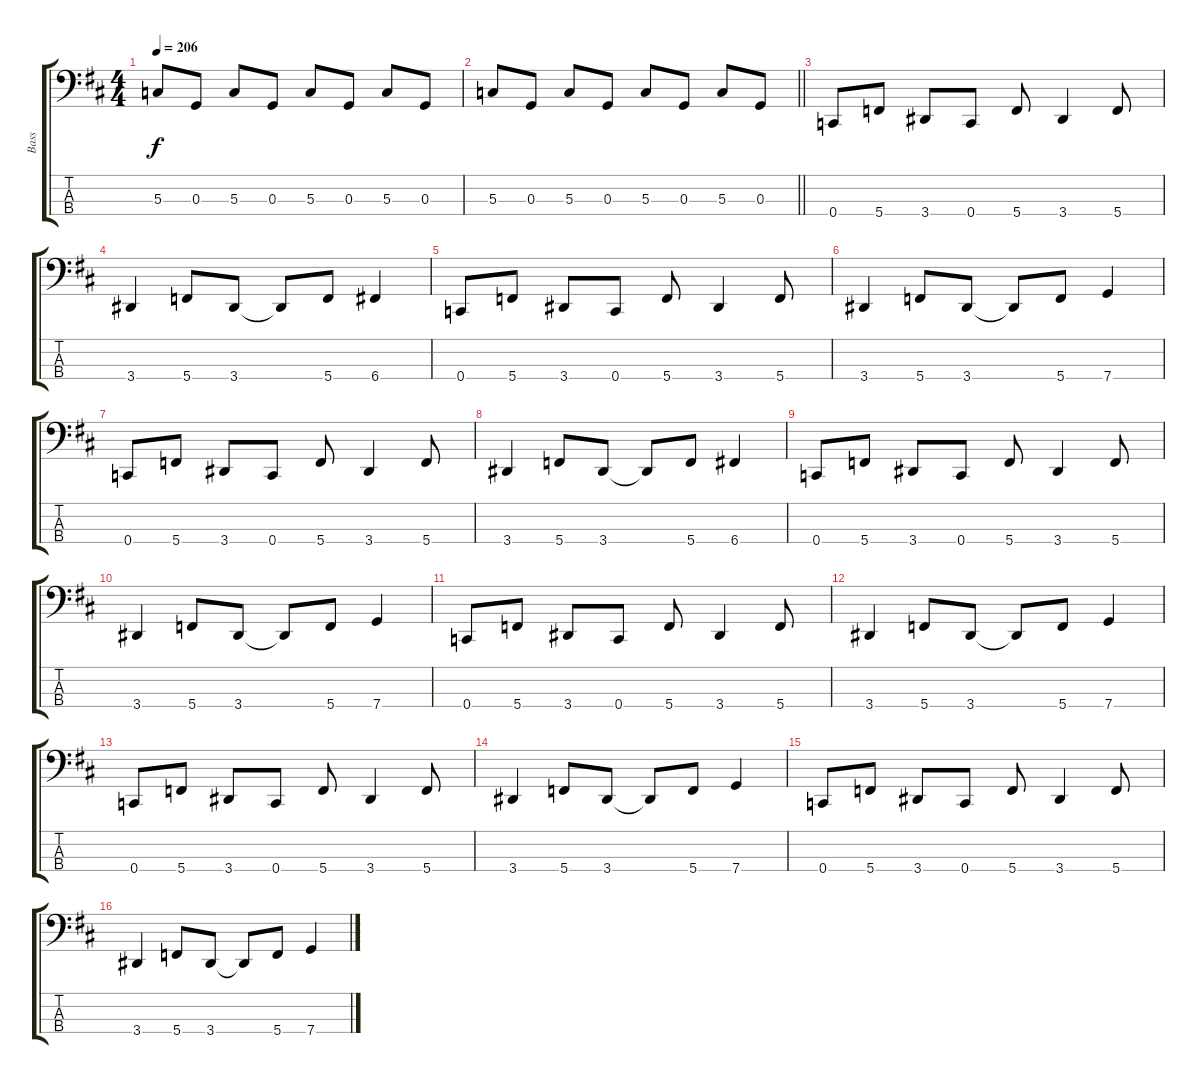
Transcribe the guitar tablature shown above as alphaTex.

\track ("Bass" "Bass") {instrument electricbassfinger}
\staff {score tabs}
\tuning (F2 C2 G1 C1) {hide}
\ts (4 4)
\tempo 206
\clef f4
\ks d
5.3.8{dy f} 0.3.8 5.3.8 0.3.8 5.3.8 0.3.8 5.3.8 0.3.8 |
\barLineRight lightlight
5.3.8 0.3.8 5.3.8 0.3.8 5.3.8 0.3.8 5.3.8 0.3.8 |
0.4.8 5.4.8 3.4.8 0.4.8 5.4.8 3.4.4 5.4.8 |
3.4.4 5.4.8 3.4.8 3.4{t}.8 5.4.8 6.4.4 |
0.4.8 5.4.8 3.4.8 0.4.8 5.4.8 3.4.4 5.4.8 |
3.4.4 5.4.8 3.4.8 3.4{t}.8 5.4.8 7.4.4 |
0.4.8 5.4.8 3.4.8 0.4.8 5.4.8 3.4.4 5.4.8 |
3.4.4 5.4.8 3.4.8 3.4{t}.8 5.4.8 6.4.4 |
0.4.8 5.4.8 3.4.8 0.4.8 5.4.8 3.4.4 5.4.8 |
3.4.4 5.4.8 3.4.8 3.4{t}.8 5.4.8 7.4.4 |
0.4.8 5.4.8 3.4.8 0.4.8 5.4.8 3.4.4 5.4.8 |
3.4.4 5.4.8 3.4.8 3.4{t}.8 5.4.8 7.4.4 |
0.4.8 5.4.8 3.4.8 0.4.8 5.4.8 3.4.4 5.4.8 |
3.4.4 5.4.8 3.4.8 3.4{t}.8 5.4.8 7.4.4 |
0.4.8 5.4.8 3.4.8 0.4.8 5.4.8 3.4.4 5.4.8 |
3.4.4 5.4.8 3.4.8 3.4{t}.8 5.4.8 7.4.4
